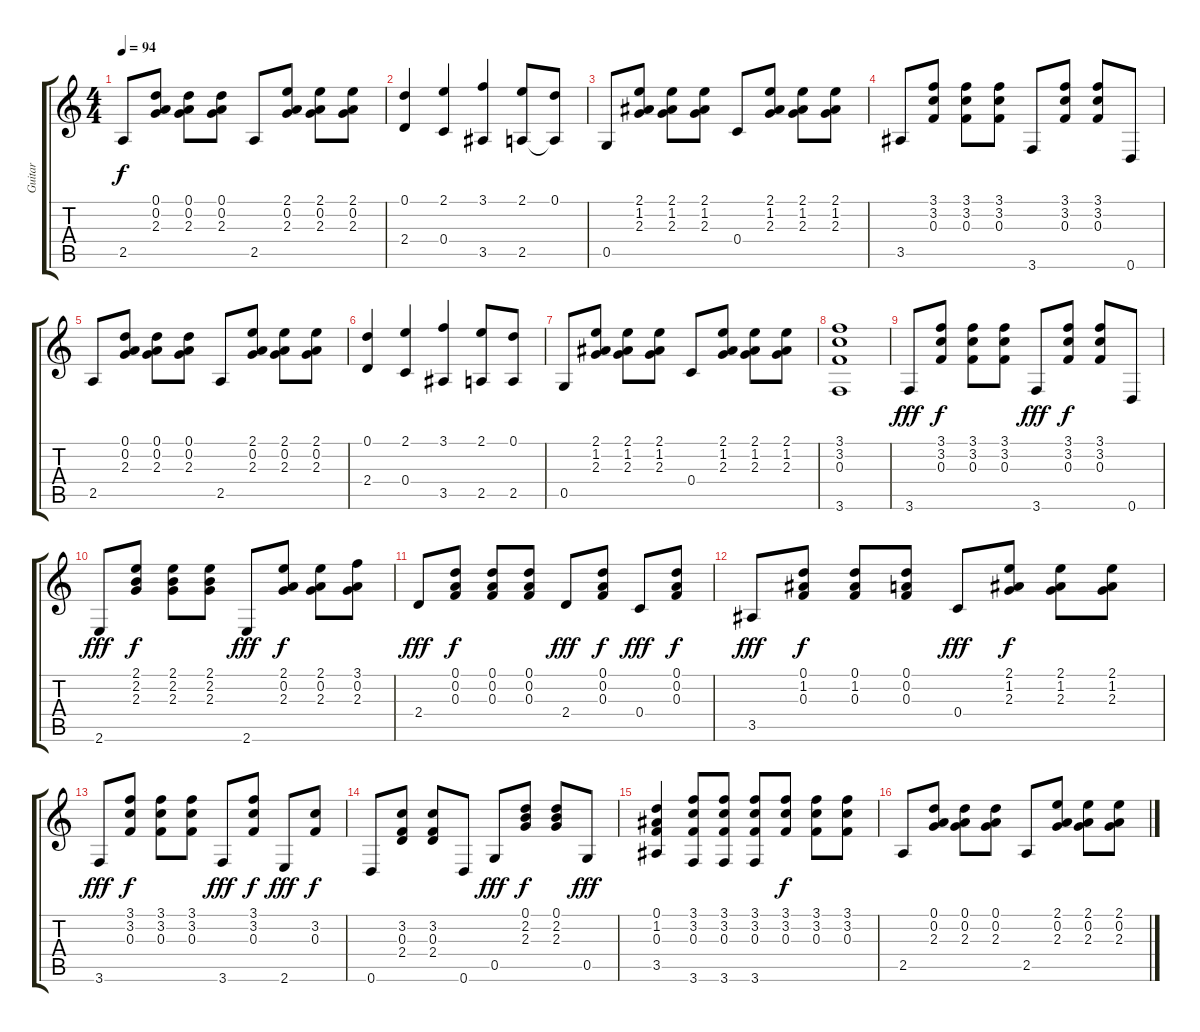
\track ("Guitar" "Guitar") {instrument acousticguitarnylon}
\staff {score tabs}
\tuning (D4 A3 F3 C3 G2 D2) {hide}
\ts (4 4)
\tempo 94
\clef g2
\ks c
2.5.8{dy f} (0.1 0.2 2.3).8 (0.1 0.2 2.3).8 (0.1 0.2 2.3).8 2.5.8 (2.1 0.2 2.3).8 (2.1 0.2 2.3).8 (2.1 0.2 2.3).8 |
(0.1 2.4).4 (2.1 0.4).4 (3.1 3.5).4 (2.1 2.5).8 (0.1 2.5{t}).8 |
0.5.8 (2.1 1.2 2.3).8 (2.1 1.2 2.3).8 (2.1 1.2 2.3).8 0.4.8 (2.1 1.2 2.3).8 (2.1 1.2 2.3).8 (2.1 1.2 2.3).8 |
3.5.8 (3.1 3.2 0.3).8 (3.1 3.2 0.3).8 (3.1 3.2 0.3).8 3.6.8 (3.1 3.2 0.3).8 (3.1 3.2 0.3).8 0.6.8 |
2.5.8 (0.1 0.2 2.3).8 (0.1 0.2 2.3).8 (0.1 0.2 2.3).8 2.5.8 (2.1 0.2 2.3).8 (2.1 0.2 2.3).8 (2.1 0.2 2.3).8 |
(0.1 2.4).4 (2.1 0.4).4 (3.1 3.5).4 (2.1 2.5).8 (0.1 2.5).8 |
0.5.8 (2.1 1.2 2.3).8 (2.1 1.2 2.3).8 (2.1 1.2 2.3).8 0.4.8 (2.1 1.2 2.3).8 (2.1 1.2 2.3).8 (2.1 1.2 2.3).8 |
(3.1 3.2 0.3 3.6).1 |
3.6.8{dy fff} (3.1 3.2 0.3).8{dy f} (3.1 3.2 0.3).8 (3.1 3.2 0.3).8 3.6.8{dy fff} (3.1 3.2 0.3).8{dy f} (3.1 3.2 0.3).8 0.6.8 |
2.6.8{dy fff} (2.1 2.2 2.3).8{dy f} (2.1 2.2 2.3).8 (2.1 2.2 2.3).8 2.6.8{dy fff} (2.1 0.2 2.3).8{dy f} (2.1 0.2 2.3).8 (3.1 0.2 2.3).8 |
2.4.8{dy fff} (0.1 0.2 0.3).8{dy f} (0.1 0.2 0.3).8 (0.1 0.2 0.3).8 2.4.8{dy fff} (0.1 0.2 0.3).8{dy f} 0.4.8{dy fff} (0.1 0.2 0.3).8{dy f} |
3.5.8{dy fff} (0.1 1.2 0.3).8{dy f} (0.1 1.2 0.3).8 (0.1 0.2 0.3).8 0.4.8{dy fff} (2.1 1.2 2.3).8{dy f} (2.1 1.2 2.3).8 (2.1 1.2 2.3).8 |
3.6.8{dy fff} (3.1 3.2 0.3).8{dy f} (3.1 3.2 0.3).8 (3.1 3.2 0.3).8 3.6.8{dy fff} (3.1 3.2 0.3).8{dy f} 2.6.8{dy fff} (3.2 0.3).8{dy f} |
0.6.8 (3.2 0.3 2.4).8 (3.2 0.3 2.4).8 0.6.8 0.5.8{dy fff} (0.1 2.2 2.3).8{dy f} (0.1 2.2 2.3).8 0.5.8{dy fff} |
(0.1 1.2 0.3 3.5).4 (3.1 3.2 0.3 3.6).8 (3.1 3.2 0.3 3.6).8 (3.1 3.2 0.3 3.6).8 (3.1 3.2 0.3).8{dy f} (3.1 3.2 0.3).8 (3.1 3.2 0.3).8 |
2.5.8 (0.1 0.2 2.3).8 (0.1 0.2 2.3).8 (0.1 0.2 2.3).8 2.5.8 (2.1 0.2 2.3).8 (2.1 0.2 2.3).8 (2.1 0.2 2.3).8
